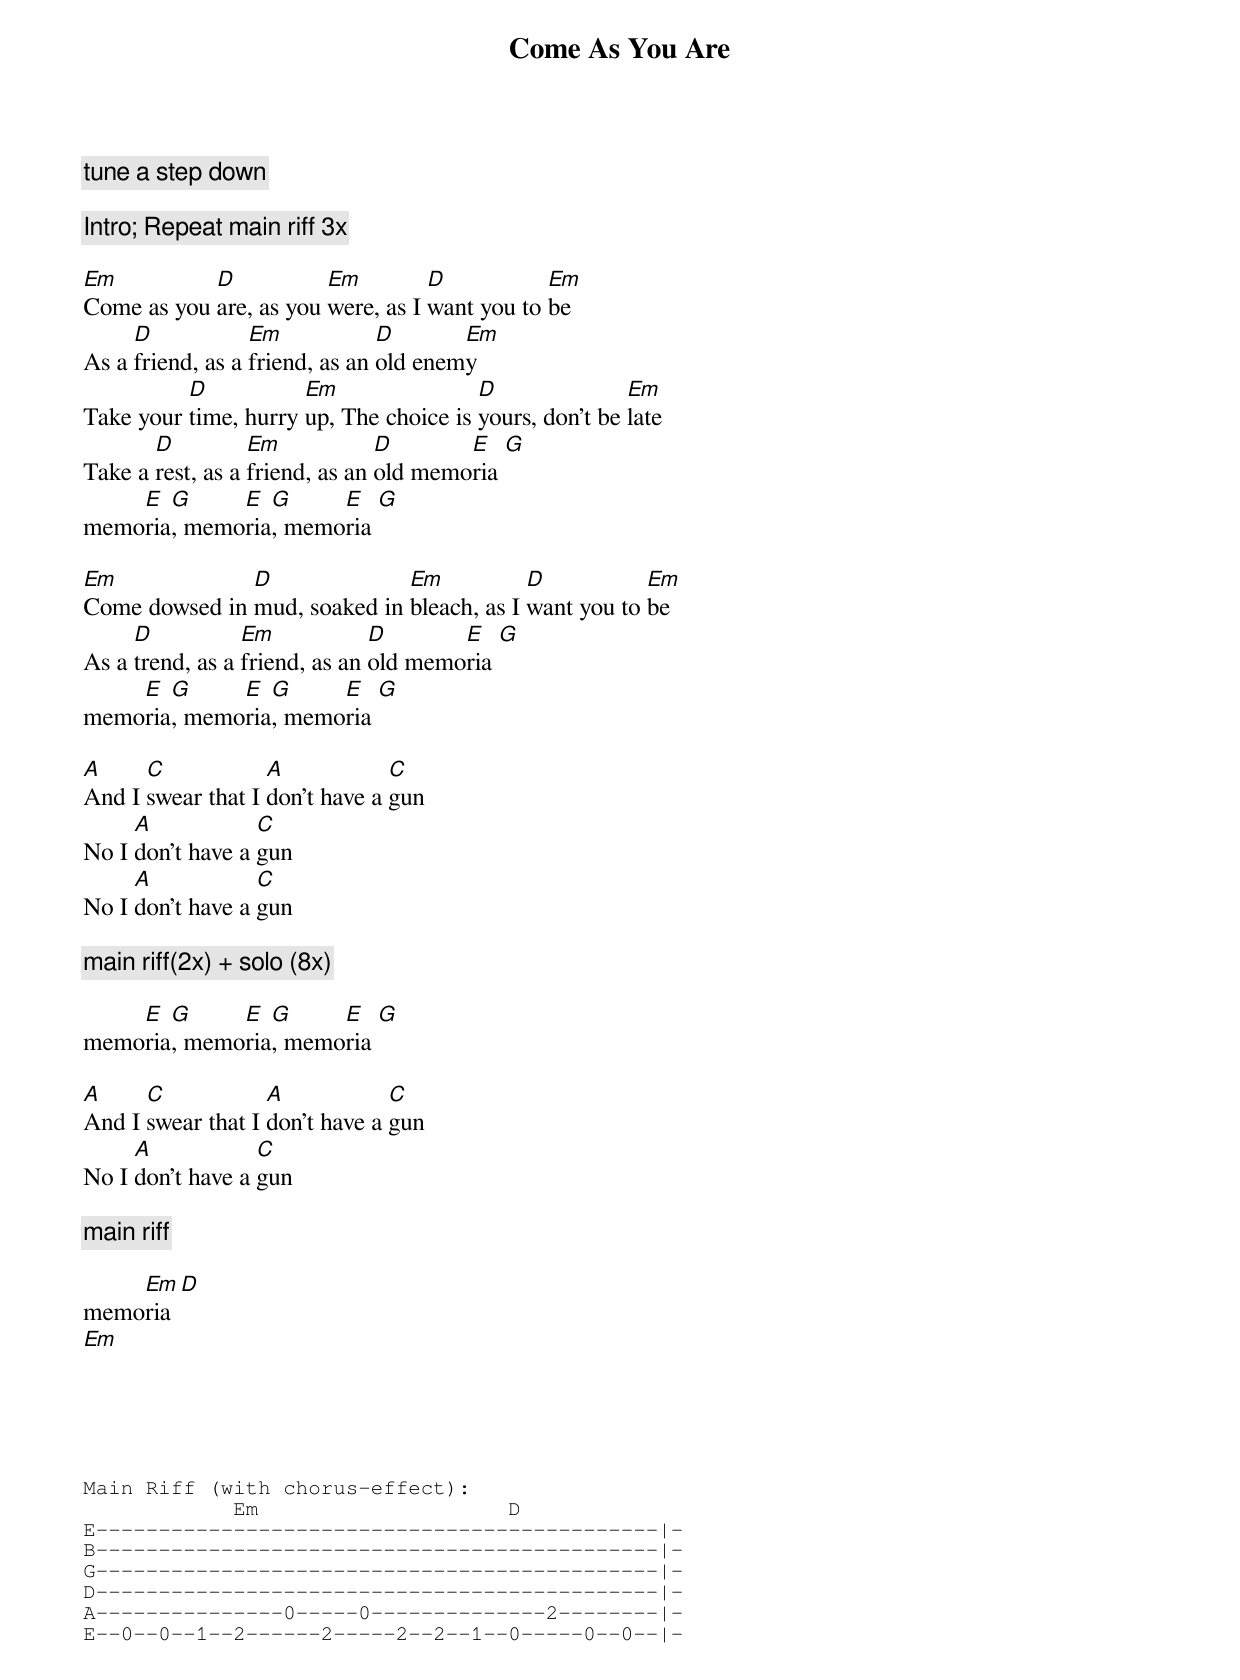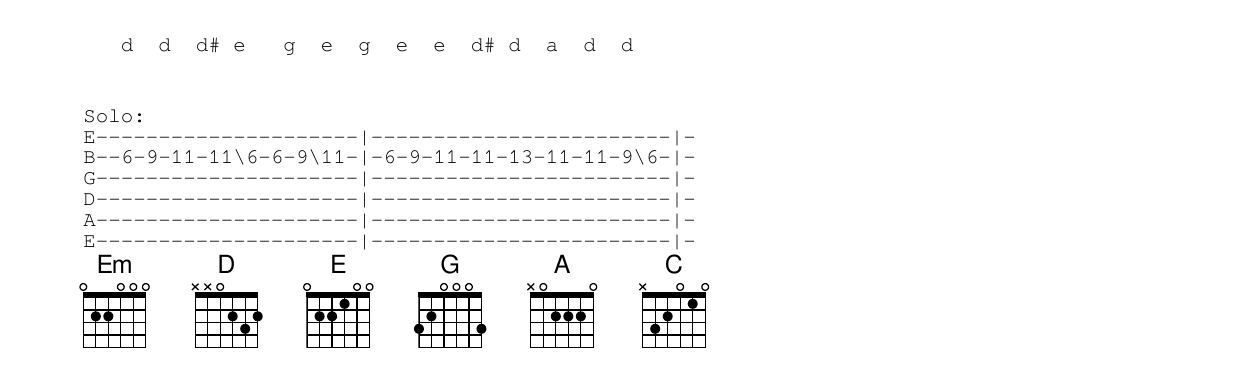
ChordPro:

{title:Come As You Are}
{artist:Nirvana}
{c:tune a step down}

{c:Intro; Repeat main riff 3x}

[Em]Come as you [D]are, as you [Em]were, as I [D]want you to [Em]be
As a [D]friend, as a [Em]friend, as an [D]old enem[Em]y
Take your [D]time, hurry [Em]up, The choice is [D]yours, don't be [Em]late
Take a [D]rest, as a [Em]friend, as an [D]old memo[E]ria [G]
memo[E]ria[G], memo[E]ria[G], memo[E]ria [G]

[Em]Come dowsed in [D]mud, soaked in [Em]bleach, as I [D]want you to [Em]be
As a [D]trend, as a [Em]friend, as an [D]old memo[E]ria [G]
memo[E]ria[G], memo[E]ria[G], memo[E]ria [G]

[A]And I [C]swear that I [A]don't have a [C]gun
No I [A]don't have a [C]gun
No I [A]don't have a [C]gun

{c:main riff(2x) + solo (8x)}

memo[E]ria[G], memo[E]ria[G], memo[E]ria [G]

[A]And I [C]swear that I [A]don't have a [C]gun
No I [A]don't have a [C]gun

{c:main riff}

memo[Em]ria [D]
[Em]





{sot}
Main Riff (with chorus-effect):
            Em                    D
E---------------------------------------------|-
B---------------------------------------------|-
G---------------------------------------------|-
D---------------------------------------------|-
A---------------0-----0--------------2--------|-
E--0--0--1--2------2-----2--2--1--0-----0--0--|-
   d  d  d# e   g  e  g  e  e  d# d  a  d  d
{eot}


{sot}
Solo:
E---------------------|------------------------|-
B--6-9-11-11\6-6-9\11-|-6-9-11-11-13-11-11-9\6-|-
G---------------------|------------------------|-
D---------------------|------------------------|-
A---------------------|------------------------|-
E---------------------|------------------------|-
{eot}
